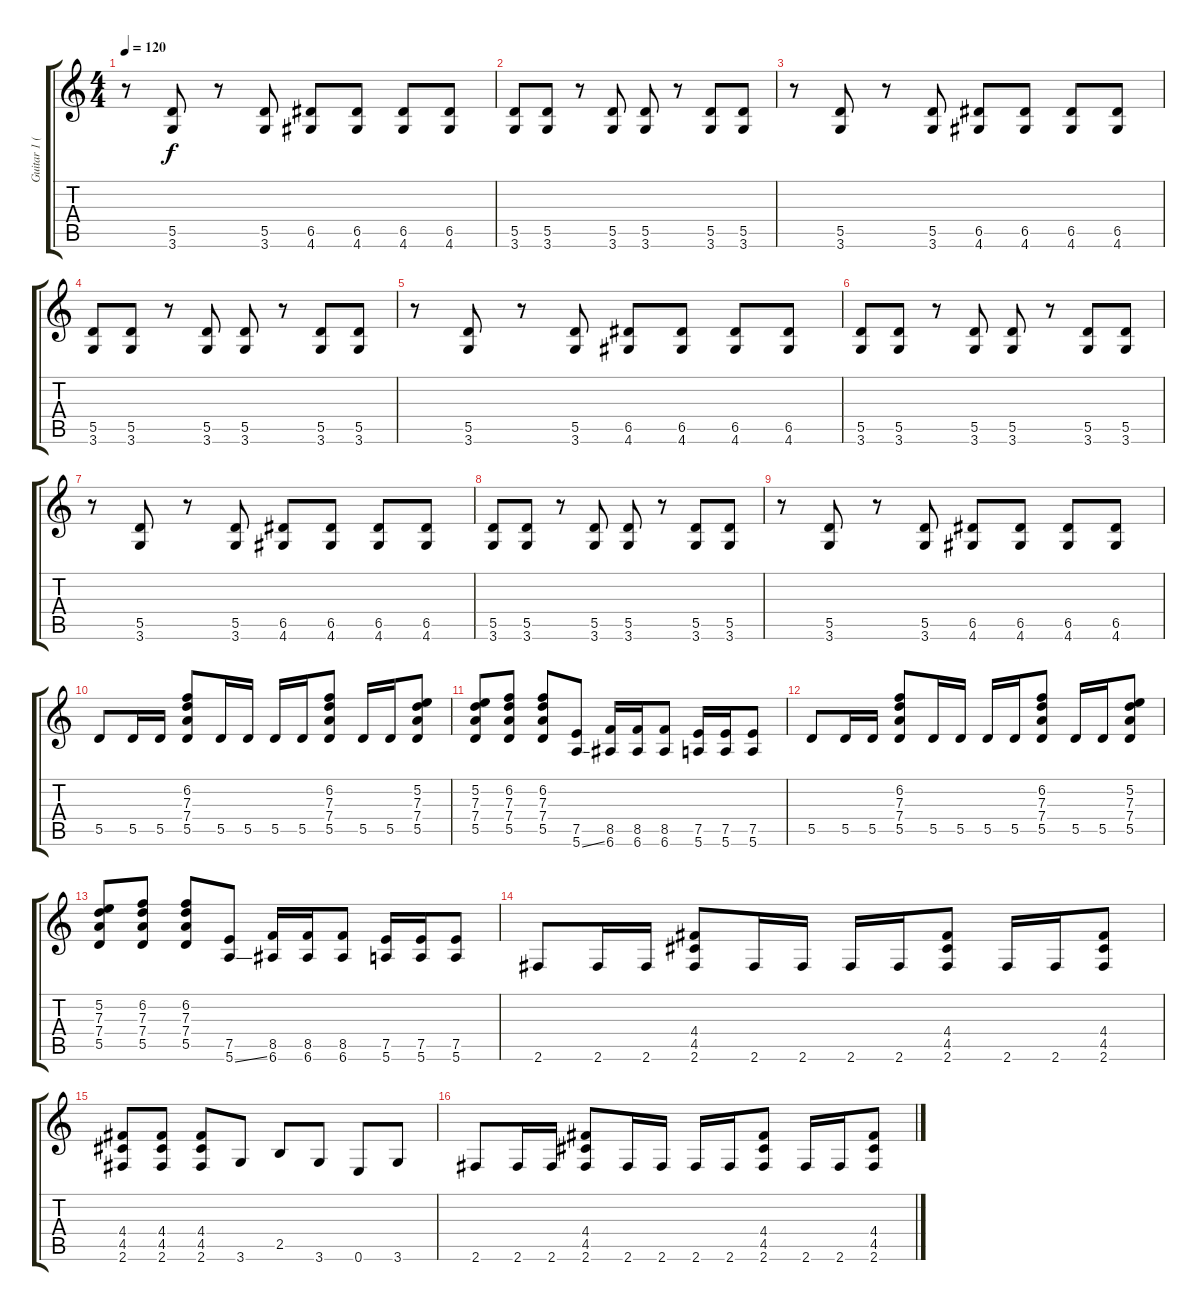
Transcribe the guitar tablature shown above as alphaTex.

\track ("Guitar 1 (Christofer Johnsson)" "Guitar 1 (") {instrument distortionguitar}
\staff {score tabs}
\tuning (E4 B3 G3 D3 A2 E2) {hide}
\ts (4 4)
\tempo 120
\clef g2
\ks c
r.8{dy f} (5.5 3.6).8 r.8 (5.5 3.6).8 (6.5 4.6).8 (6.5 4.6).8 (6.5 4.6).8 (6.5 4.6).8 |
(5.5 3.6).8 (5.5 3.6).8 r.8 (5.5 3.6).8 (5.5 3.6).8 r.8 (5.5 3.6).8 (5.5 3.6).8 |
r.8 (5.5 3.6).8 r.8 (5.5 3.6).8 (6.5 4.6).8 (6.5 4.6).8 (6.5 4.6).8 (6.5 4.6).8 |
(5.5 3.6).8 (5.5 3.6).8 r.8 (5.5 3.6).8 (5.5 3.6).8 r.8 (5.5 3.6).8 (5.5 3.6).8 |
r.8 (5.5 3.6).8 r.8 (5.5 3.6).8 (6.5 4.6).8 (6.5 4.6).8 (6.5 4.6).8 (6.5 4.6).8 |
(5.5 3.6).8 (5.5 3.6).8 r.8 (5.5 3.6).8 (5.5 3.6).8 r.8 (5.5 3.6).8 (5.5 3.6).8 |
r.8 (5.5 3.6).8 r.8 (5.5 3.6).8 (6.5 4.6).8 (6.5 4.6).8 (6.5 4.6).8 (6.5 4.6).8 |
(5.5 3.6).8 (5.5 3.6).8 r.8 (5.5 3.6).8 (5.5 3.6).8 r.8 (5.5 3.6).8 (5.5 3.6).8 |
r.8 (5.5 3.6).8 r.8 (5.5 3.6).8 (6.5 4.6).8 (6.5 4.6).8 (6.5 4.6).8 (6.5 4.6).8 |
5.5.8 5.5.16 5.5.16 (6.2 7.3 7.4 5.5).8 5.5.16 5.5.16 5.5.16 5.5.16 (6.2 7.3 7.4 5.5).8 5.5.16 5.5.16 (5.2 7.3 7.4 5.5).8 |
(5.2 7.3 7.4 5.5).8 (6.2 7.3 7.4 5.5).8 (6.2 7.3 7.4 5.5).8 (7.5 5.6{ss}).8 (8.5 6.6).16 (8.5 6.6).16 (8.5 6.6).8 (7.5 5.6).16 (7.5 5.6).16 (7.5 5.6).8 |
5.5.8 5.5.16 5.5.16 (6.2 7.3 7.4 5.5).8 5.5.16 5.5.16 5.5.16 5.5.16 (6.2 7.3 7.4 5.5).8 5.5.16 5.5.16 (5.2 7.3 7.4 5.5).8 |
(5.2 7.3 7.4 5.5).8 (6.2 7.3 7.4 5.5).8 (6.2 7.3 7.4 5.5).8 (7.5 5.6{ss}).8 (8.5 6.6).16 (8.5 6.6).16 (8.5 6.6).8 (7.5 5.6).16 (7.5 5.6).16 (7.5 5.6).8 |
2.6.8 2.6.16 2.6.16 (4.4 4.5 2.6).8 2.6.16 2.6.16 2.6.16 2.6.16 (4.4 4.5 2.6).8 2.6.16 2.6.16 (4.4 4.5 2.6).8 |
(4.4 4.5 2.6).8 (4.4 4.5 2.6).8 (4.4 4.5 2.6).8 3.6.8 2.5.8 3.6.8 0.6.8 3.6.8 |
2.6.8 2.6.16 2.6.16 (4.4 4.5 2.6).8 2.6.16 2.6.16 2.6.16 2.6.16 (4.4 4.5 2.6).8 2.6.16 2.6.16 (4.4 4.5 2.6).8
